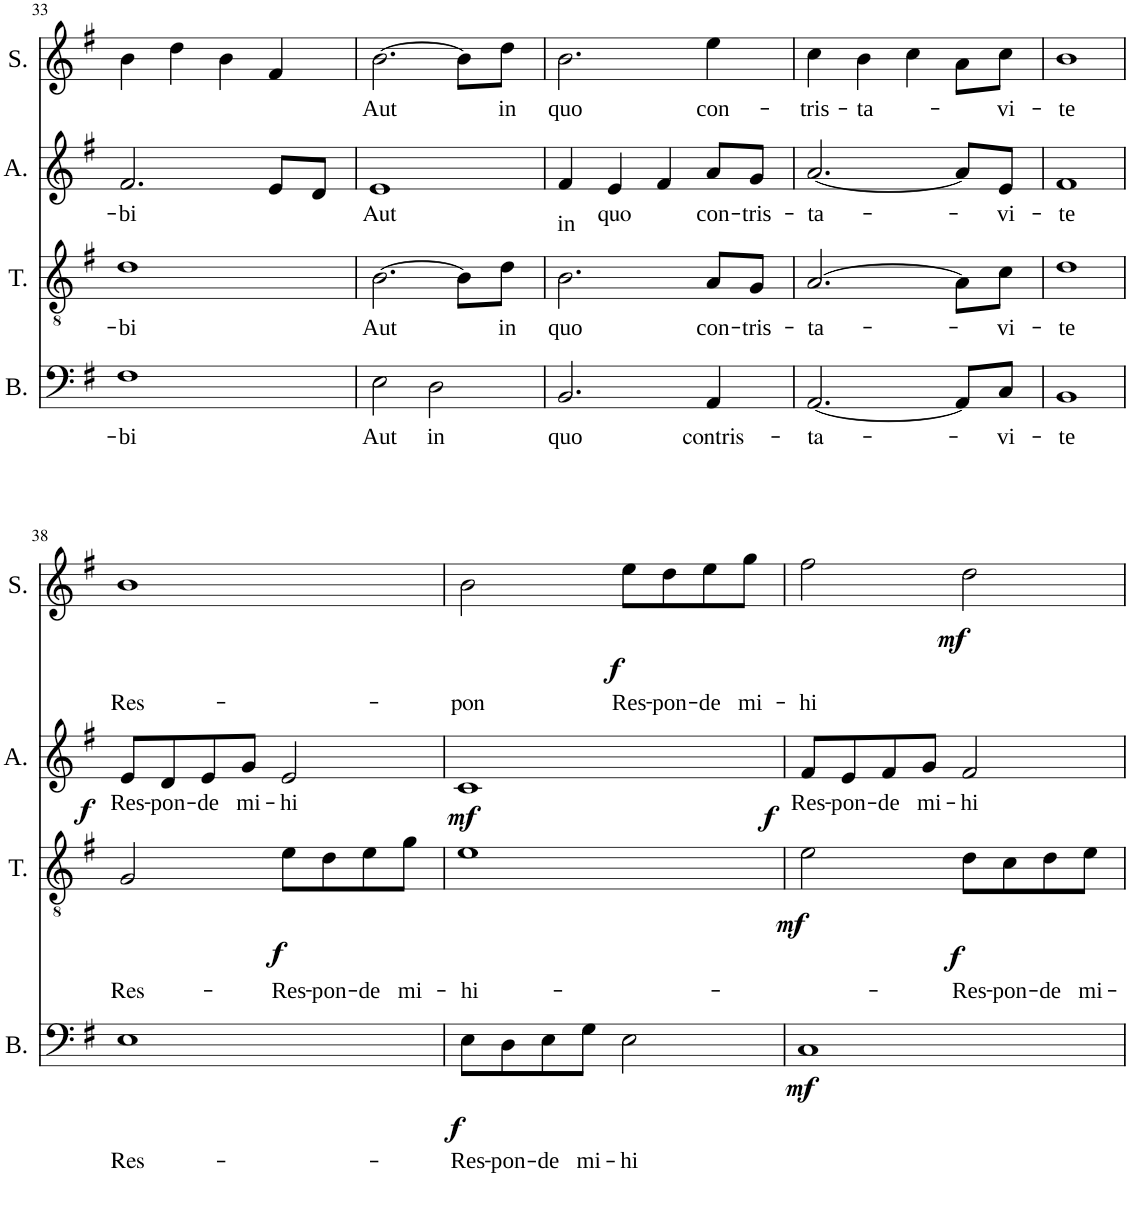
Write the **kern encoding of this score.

**kern	**text	**dynam	**kern	**text	**dynam	**kern	**text	**dynam	**kern	**text	**dynam
*part4	*part4	*part4	*part3	*part3	*part3	*part2	*part2	*part2	*part1	*part1	*part1
*staff4	*staff4	*staff4	*staff3	*staff3	*staff3	*staff2	*staff2	*staff2	*staff1	*staff1	*staff1
*I"Bass	*	*	*I"Tenor	*	*	*I"Alto	*	*	*I"Soprano	*	*
*I'B.	*	*	*I'T.	*	*	*I'A.	*	*	*I'S.	*	*
!!LO:PB:g=z
*clefF4	*	*	*clefGv2	*	*	*clefG2	*	*	*clefG2	*	*
*k[f#]	*	*	*k[f#]	*	*	*k[f#]	*	*	*k[f#]	*	*
*M4/4	*	*	*M4/4	*	*	*M4/4	*	*	*M4/4	*	*
=33	=33	=33	=33	=33	=33	=33	=33	=33	=33	=33	=33
!	!LO:LY:b	!	!	!LO:LY:b	!	!	!LO:LY:b	!	!	!	!
1F#	bi	.	1d	-bi	.	2.f#/	-bi	.	4b\	.	.
.	.	.	.	.	.	.	.	.	4dd\	.	.
.	.	.	.	.	.	.	.	.	4b\	.	.
.	.	.	.	.	.	8e/L	.	.	4f#/	.	.
.	.	.	.	.	.	8d/J	.	.	.	.	.
=34	=34	=34	=34	=34	=34	=34	=34	=34	=34	=34	=34
!	!LO:LY:b	!	!	!LO:LY:b	!	!	!LO:LY:b	!	!	!LO:LY:b	!
2E\	Aut	.	[2.B\	Aut	.	1e	Aut	.	[2.b\	Aut	.
!	!LO:LY:b	!	!	!	!	!	!	!	!	!	!
2D\	in	.	.	.	.	.	.	.	.	.	.
.	.	.	8B\L]	.	.	.	.	.	8b\L]	.	.
!	!	!	!	!LO:LY:b	!	!	!	!	!	!LO:LY:b	!
.	.	.	8d\J	in	.	.	.	.	8dd\J	in	.
=35	=35	=35	=35	=35	=35	=35	=35	=35	=35	=35	=35
!	!LO:LY:b	!	!	!LO:LY:b	!	!	!LO:LY:b	!	!	!LO:LY:b	!
2.BB/	quo	.	2.B\	quo	.	4f#/	in	.	2.b\	quo	.
!	!	!	!	!	!	!	!LO:LY:b	!	!	!	!
.	.	.	.	.	.	4e/	quo	.	.	.	.
.	.	.	.	.	.	4f#/	.	.	.	.	.
!	!LO:LY:b	!	!	!LO:LY:b	!	!	!LO:LY:b	!	!	!LO:LY:b	!
4AA/	contris-	.	8A/L	con-	.	8a/L	con-	.	4ee\	con-	.
!	!	!	!	!LO:LY:b	!	!	!LO:LY:b	!	!	!	!
.	.	.	8G/J	-tris-	.	8g/J	-tris-	.	.	.	.
=36	=36	=36	=36	=36	=36	=36	=36	=36	=36	=36	=36
!	!LO:LY:b	!	!	!LO:LY:b	!	!	!LO:LY:b	!	!	!LO:LY:b	!
[2.AA/	-ta-	.	[2.A/	ta-	.	[2.a/	-ta-	.	4cc\	-tris-	.
!	!	!	!	!	!	!	!	!	!	!LO:LY:b	!
.	.	.	.	.	.	.	.	.	4b\	-ta-	.
.	.	.	.	.	.	.	.	.	4cc\	.	.
8AA/L]	.	.	8A\L]	.	.	8a/L]	.	.	8a\L	.	.
!	!LO:LY:b	!	!	!LO:LY:b	!	!	!LO:LY:b	!	!	!LO:LY:b	!
8C/J	-vi-	.	8c\J	-vi-	.	8e/J	-vi-	.	8cc\J	-vi-	.
=37	=37	=37	=37	=37	=37	=37	=37	=37	=37	=37	=37
!	!LO:LY:b	!	!	!LO:LY:b	!	!	!LO:LY:b	!	!	!LO:LY:b	!
1BB	-te	.	1d	-te	.	1f#	-te	.	1b	-te	.
!!LO:LB:g=z
=38	=38	=38	=38	=38	=38	=38	=38	=38	=38	=38	=38
!	!LO:LY:b	!	!	!LO:LY:b	!	!	!LO:LY:b	!LO:DY:b	!	!LO:LY:b	!
1E	Res-	.	2G/	Res-	.	8e/L	Res-	f	1b	Res-	.
!	!	!	!	!	!	!	!LO:LY:b	!	!	!	!
.	.	.	.	.	.	8d/	-pon-	.	.	.	.
!	!	!	!	!	!	!	!LO:LY:b	!	!	!	!
.	.	.	.	.	.	8e/	-de	.	.	.	.
!	!	!	!	!	!	!	!LO:LY:b	!	!	!	!
.	.	.	.	.	.	8g/J	mi-	.	.	.	.
!	!	!	!	!LO:LY:b	!LO:DY:b	!	!LO:LY:b	!	!	!	!
.	.	.	8e\L	-Res-	f	2e/	-hi	.	.	.	.
!	!	!	!	!LO:LY:b	!	!	!	!	!	!	!
.	.	.	8d\	-pon-	.	.	.	.	.	.	.
!	!	!	!	!LO:LY:b	!	!	!	!	!	!	!
.	.	.	8e\	-de	.	.	.	.	.	.	.
!	!	!	!	!LO:LY:b	!	!	!	!	!	!	!
.	.	.	8g\J	mi-	.	.	.	.	.	.	.
=39	=39	=39	=39	=39	=39	=39	=39	=39	=39	=39	=39
!	!LO:LY:b	!LO:DY:b	!	!LO:LY:b	!	!	!	!LO:DY:b	!	!LO:LY:b	!
8E\L	-Res-	f	1e	-hi-	.	1c	.	mf	2b\	-pon	.
!	!LO:LY:b	!	!	!	!	!	!	!	!	!	!
8D\	-pon-	.	.	.	.	.	.	.	.	.	.
!	!LO:LY:b	!	!	!	!	!	!	!	!	!	!
8E\	-de	.	.	.	.	.	.	.	.	.	.
!	!LO:LY:b	!	!	!	!	!	!	!	!	!	!
8G\J	mi-	.	.	.	.	.	.	.	.	.	.
!	!LO:LY:b	!	!	!	!	!	!	!	!	!LO:LY:b	!LO:DY:b
2E\	-hi	.	.	.	.	.	.	.	8ee\L	Res-	f
!	!	!	!	!	!	!	!	!	!	!LO:LY:b	!
.	.	.	.	.	.	.	.	.	8dd\	-pon-	.
!	!	!	!	!	!	!	!	!	!	!LO:LY:b	!
.	.	.	.	.	.	.	.	.	8ee\	-de	.
!	!	!	!	!	!	!	!	!	!	!LO:LY:b	!
.	.	.	.	.	.	.	.	.	8gg\J	mi-	.
=40	=40	=40	=40	=40	=40	=40	=40	=40	=40	=40	=40
!	!	!LO:DY:b	!	!	!LO:DY:b	!	!LO:LY:b	!LO:DY:b	!	!LO:LY:b	!
1C	.	mf	2e\	.	mf	8f#/L	Res-	f	2ff#\	-hi	.
!	!	!	!	!	!	!	!LO:LY:b	!	!	!	!
.	.	.	.	.	.	8e/	-pon-	.	.	.	.
!	!	!	!	!	!	!	!LO:LY:b	!	!	!	!
.	.	.	.	.	.	8f#/	-de	.	.	.	.
!	!	!	!	!	!	!	!LO:LY:b	!	!	!	!
.	.	.	.	.	.	8g/J	mi-	.	.	.	.
!	!	!	!	!LO:LY:b	!LO:DY:b	!	!LO:LY:b	!	!	!	!LO:DY:b
.	.	.	8d\L	Res-	f	2f#/	-hi	.	2dd\	.	mf
!	!	!	!	!LO:LY:b	!	!	!	!	!	!	!
.	.	.	8c\	-pon-	.	.	.	.	.	.	.
!	!	!	!	!LO:LY:b	!	!	!	!	!	!	!
.	.	.	8d\	-de	.	.	.	.	.	.	.
!	!	!	!	!LO:LY:b	!	!	!	!	!	!	!
.	.	.	8e\J	mi-	.	.	.	.	.	.	.
=	=	=	=	=	=	=	=	=	=	=	=
*-	*-	*-	*-	*-	*-	*-	*-	*-	*-	*-	*-
